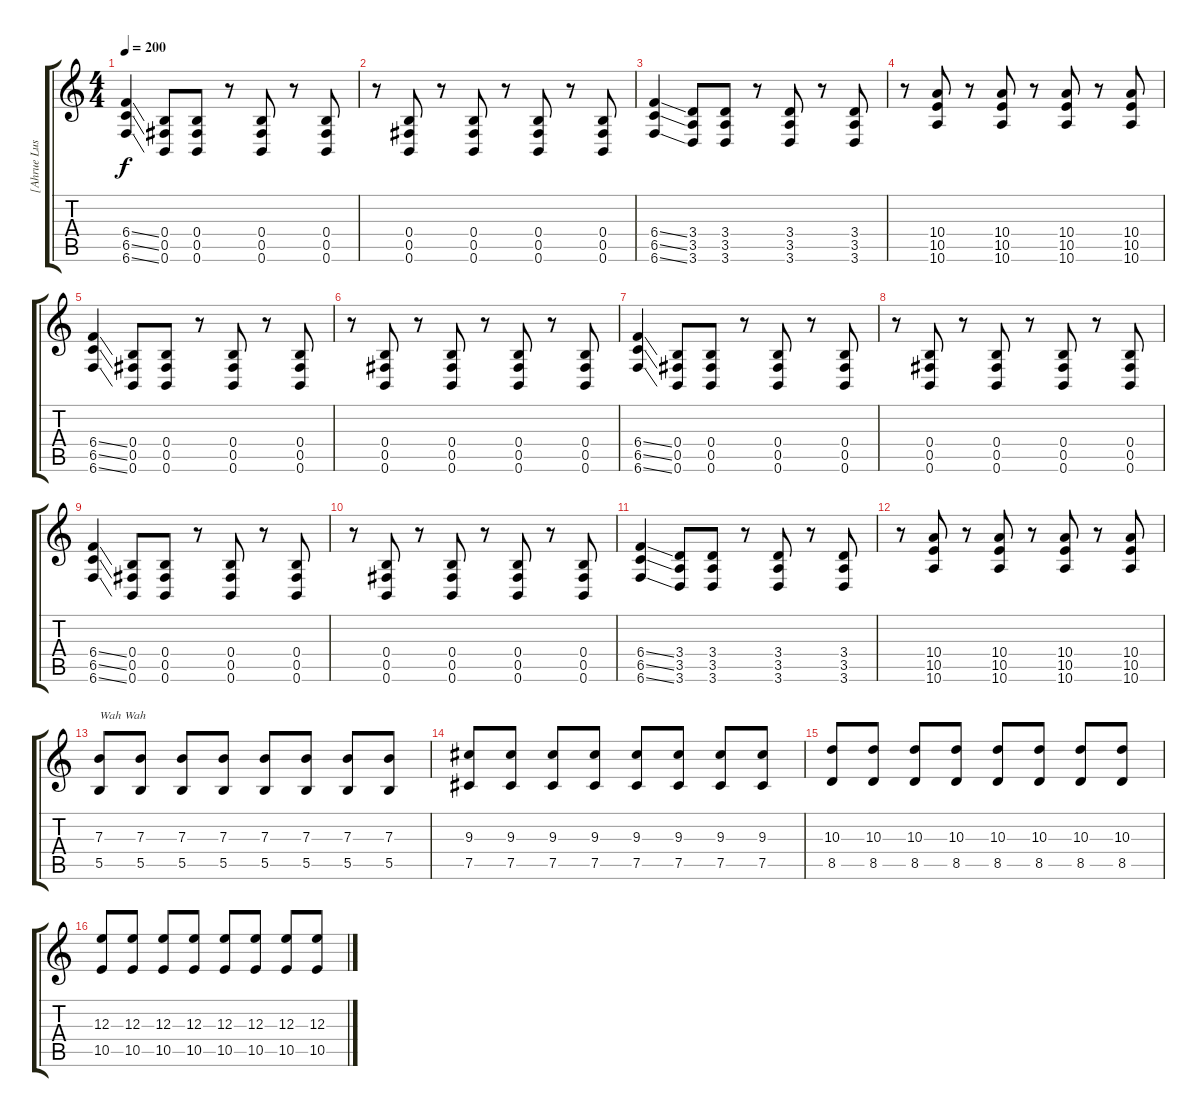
\track ("[Ahrue Luster] Guitar" "[Ahrue Lus") {instrument distortionguitar}
\staff {score tabs}
\tuning (Db4 Ab3 E3 B2 Gb2 B1) {hide}
\ts (4 4)
\tempo 200
\clef g2
\ks c
(6.4{ss} 6.5{ss} 6.6{ss}).4{dy f} (0.4 0.5 0.6).8 (0.4 0.5 0.6).8 r.8 (0.4 0.5 0.6).8 r.8 (0.4 0.5 0.6).8 |
r.8 (0.4 0.5 0.6).8 r.8 (0.4 0.5 0.6).8 r.8 (0.4 0.5 0.6).8 r.8 (0.4 0.5 0.6).8 |
(6.4{ss} 6.5{ss} 6.6{ss}).4 (3.4 3.5 3.6).8 (3.4 3.5 3.6).8 r.8 (3.4 3.5 3.6).8 r.8 (3.4 3.5 3.6).8 |
r.8 (10.4 10.5 10.6).8 r.8 (10.4 10.5 10.6).8 r.8 (10.4 10.5 10.6).8 r.8 (10.4 10.5 10.6).8 |
(6.4{ss} 6.5{ss} 6.6{ss}).4 (0.4 0.5 0.6).8 (0.4 0.5 0.6).8 r.8 (0.4 0.5 0.6).8 r.8 (0.4 0.5 0.6).8 |
r.8 (0.4 0.5 0.6).8 r.8 (0.4 0.5 0.6).8 r.8 (0.4 0.5 0.6).8 r.8 (0.4 0.5 0.6).8 |
(6.4{ss} 6.5{ss} 6.6{ss}).4 (0.4 0.5 0.6).8 (0.4 0.5 0.6).8 r.8 (0.4 0.5 0.6).8 r.8 (0.4 0.5 0.6).8 |
r.8 (0.4 0.5 0.6).8 r.8 (0.4 0.5 0.6).8 r.8 (0.4 0.5 0.6).8 r.8 (0.4 0.5 0.6).8 |
(6.4{ss} 6.5{ss} 6.6{ss}).4 (0.4 0.5 0.6).8 (0.4 0.5 0.6).8 r.8 (0.4 0.5 0.6).8 r.8 (0.4 0.5 0.6).8 |
r.8 (0.4 0.5 0.6).8 r.8 (0.4 0.5 0.6).8 r.8 (0.4 0.5 0.6).8 r.8 (0.4 0.5 0.6).8 |
(6.4{ss} 6.5{ss} 6.6{ss}).4 (3.4 3.5 3.6).8 (3.4 3.5 3.6).8 r.8 (3.4 3.5 3.6).8 r.8 (3.4 3.5 3.6).8 |
r.8 (10.4 10.5 10.6).8 r.8 (10.4 10.5 10.6).8 r.8 (10.4 10.5 10.6).8 r.8 (10.4 10.5 10.6).8 |
(7.3 5.5).8{txt "Wah Wah" volume 9} (7.3 5.5).8 (7.3 5.5).8 (7.3 5.5).8 (7.3 5.5).8 (7.3 5.5).8 (7.3 5.5).8 (7.3 5.5).8 |
(9.3 7.5).8 (9.3 7.5).8 (9.3 7.5).8 (9.3 7.5).8 (9.3 7.5).8 (9.3 7.5).8 (9.3 7.5).8 (9.3 7.5).8 |
(10.3 8.5).8 (10.3 8.5).8 (10.3 8.5).8 (10.3 8.5).8 (10.3 8.5).8 (10.3 8.5).8 (10.3 8.5).8 (10.3 8.5).8 |
(12.3 10.5).8 (12.3 10.5).8 (12.3 10.5).8 (12.3 10.5).8 (12.3 10.5).8 (12.3 10.5).8 (12.3 10.5).8 (12.3 10.5).8
